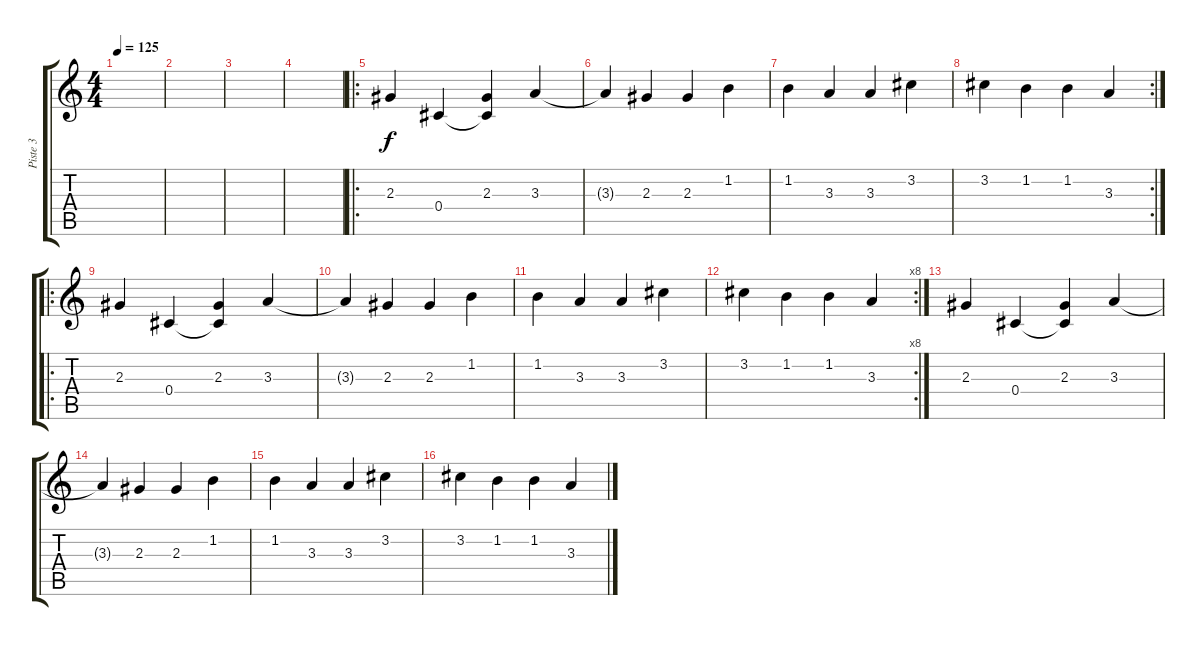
\track ("Piste 3" "Piste 3") {instrument distortionguitar}
\staff {score tabs}
\tuning (Eb4 Bb3 Gb3 Db3 Ab2 Eb2) {hide}
\ts (4 4)
\tempo 125
\clef g2
\ks c
|
|
|
|
\ro
2.3.4 0.4.4 (2.3 0.4{t}).4 3.3.4 |
3.3{t}.4 2.3.4 2.3.4 1.2.4 |
1.2.4 3.3.4 3.3.4 3.2.4 |
\rc 2
3.2.4 1.2.4 1.2.4 3.3.4 |
\ro
2.3.4 0.4.4 (2.3 0.4{t}).4 3.3.4 |
3.3{t}.4 2.3.4 2.3.4 1.2.4 |
1.2.4 3.3.4 3.3.4 3.2.4 |
\rc 8
3.2.4 1.2.4 1.2.4 3.3.4 |
2.3.4 0.4.4 (2.3 0.4{t}).4 3.3.4 |
3.3{t}.4 2.3.4 2.3.4 1.2.4 |
1.2.4 3.3.4 3.3.4 3.2.4 |
3.2.4 1.2.4 1.2.4 3.3.4
